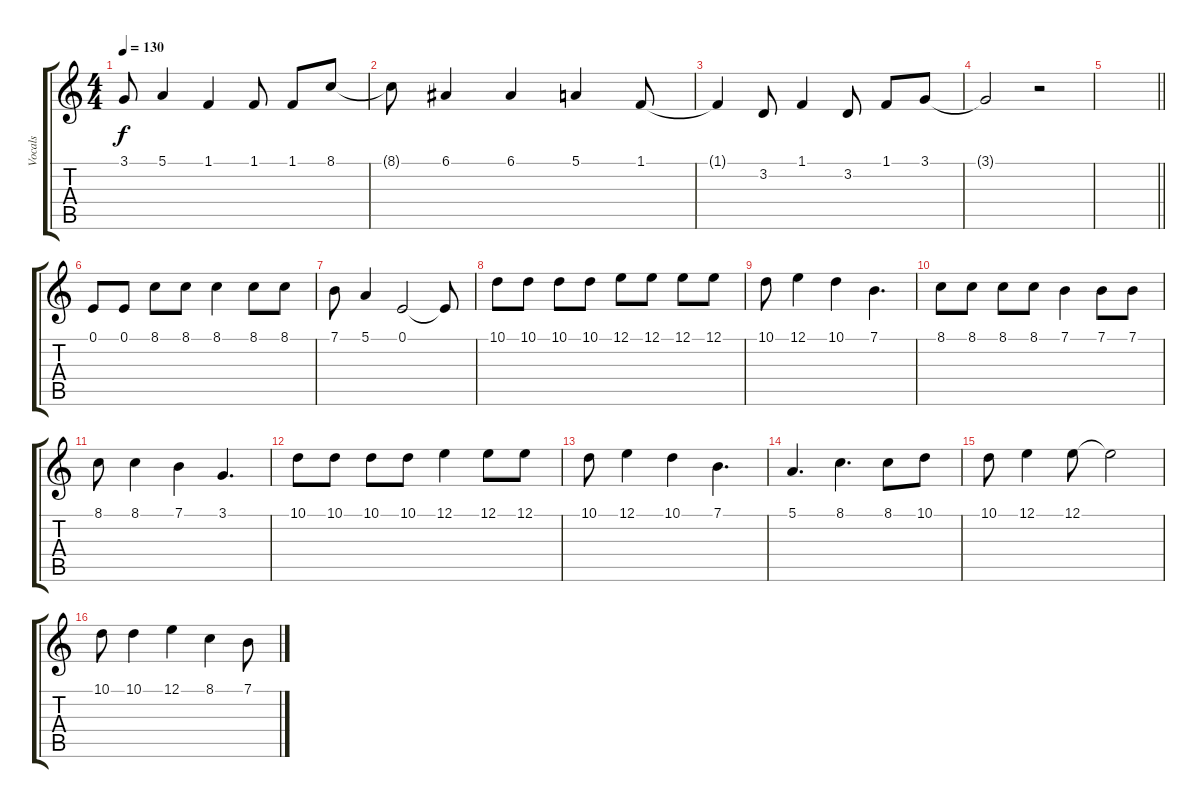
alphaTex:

\track ("Vocals" "Vocals") {instrument clarinet}
\staff {score tabs}
\tuning (E4 B3 G3 D3 A2 E2) {hide}
\ts (4 4)
\tempo 130
\clef g2
\ks c
3.1{t}.8{dy f} 5.1.4 1.1.4 1.1.8 1.1.8 8.1.8 |
8.1{t}.8 6.1.4 6.1.4 5.1.4 1.1.8 |
1.1{t}.4 3.2.8 1.1.4 3.2.8 1.1.8 3.1.8 |
3.1{t}.2 r.2 |
\barLineRight lightlight
|
0.1.8 0.1.8 8.1.8 8.1.8 8.1.4 8.1.8 8.1.8 |
7.1.8 5.1.4 0.1.2 0.1{t}.8 |
10.1.8 10.1.8 10.1.8 10.1.8 12.1.8 12.1.8 12.1.8 12.1.8 |
10.1.8 12.1.4 10.1.4 7.1.4{d} |
8.1.8 8.1.8 8.1.8 8.1.8 7.1.4 7.1.8 7.1.8 |
8.1.8 8.1.4 7.1.4 3.1.4{d} |
10.1.8 10.1.8 10.1.8 10.1.8 12.1.4 12.1.8 12.1.8 |
10.1.8 12.1.4 10.1.4 7.1.4{d} |
5.1.4{d} 8.1.4{d} 8.1.8 10.1.8 |
10.1.8 12.1.4 12.1.8 12.1{t}.2 |
10.1.8 10.1.4 12.1.4 8.1.4 7.1.8
